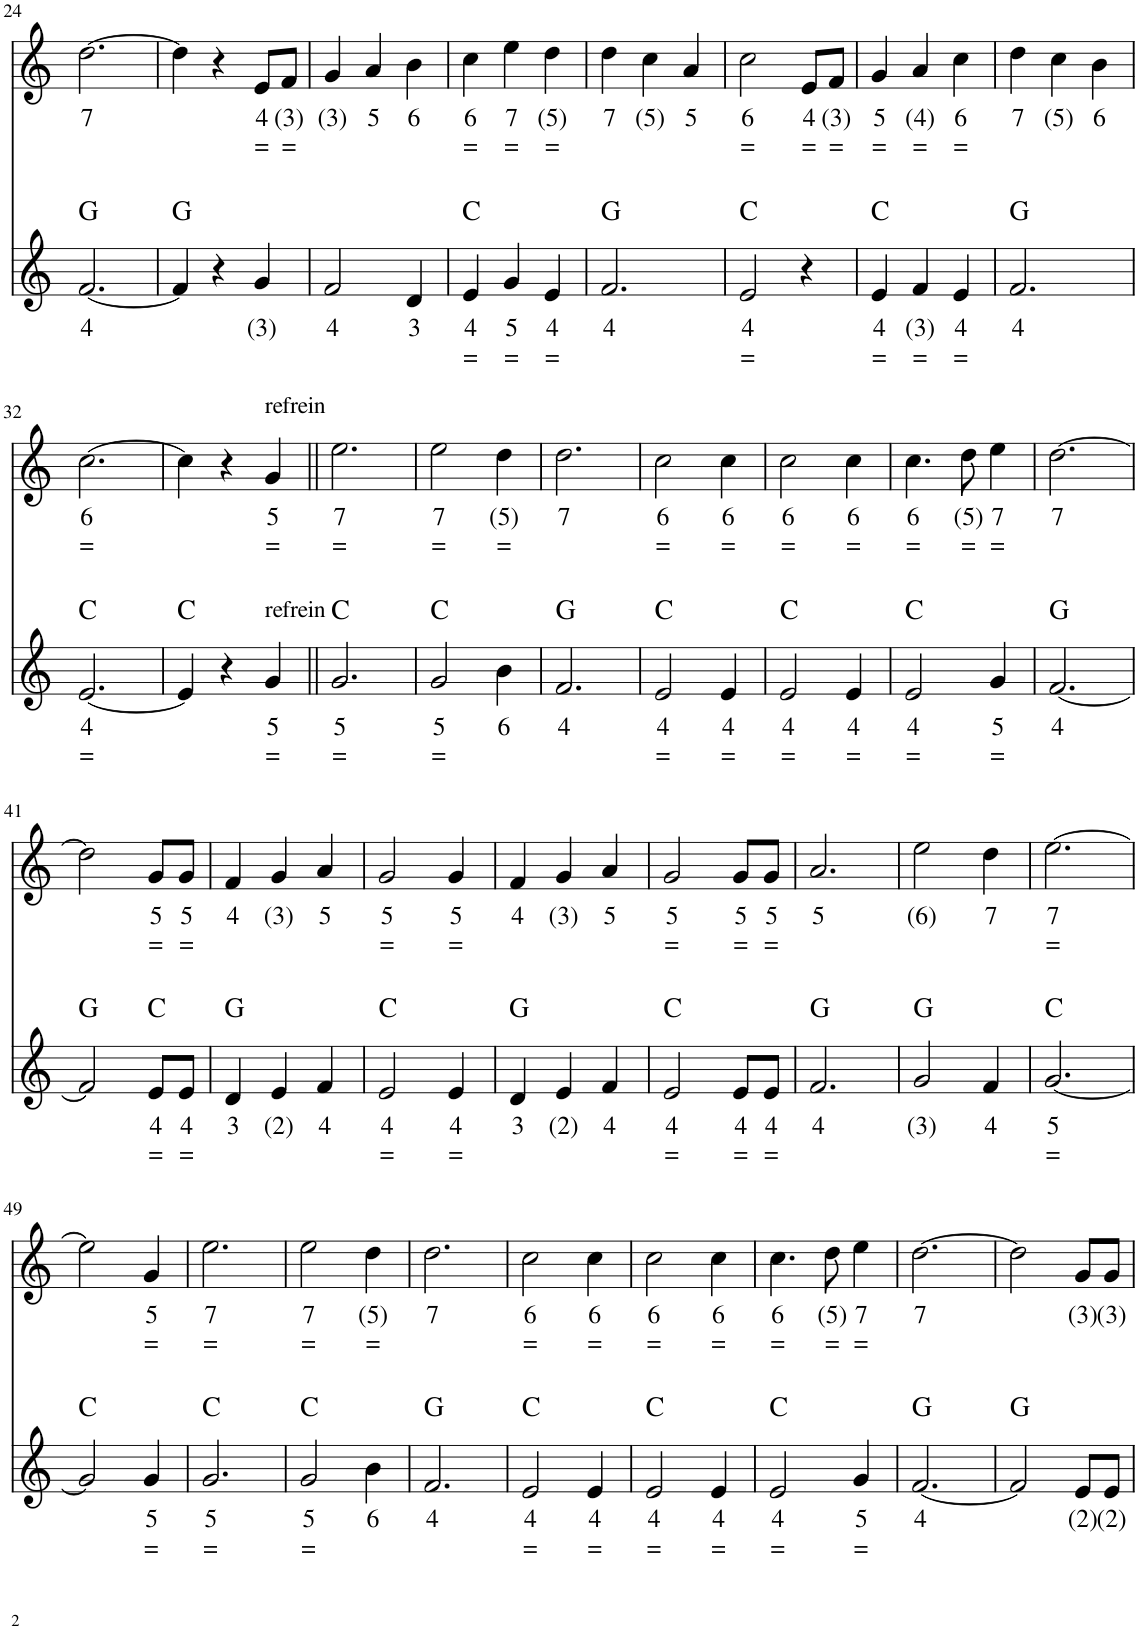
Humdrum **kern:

**kern	**text	**text	**harte	**kern	**text	**text
*part2	*part2	*part2	*part2	*part1	*part1	*part1
*staff2	*staff2	*staff2	*	*staff1	*staff1	*staff1
*I"Stem	*	*	*	*I"Stem	*	*
!!LO:PB:g=z
*clefG2	*	*	*	*clefG2	*	*
*k[]	*	*	*	*k[]	*	*
*M3/4	*	*	*	*M3/4	*	*
=24	=24	=24	=24	=24	=24	=24
!	!LO:LY:b	!	!	!	!LO:LY:b	!
[2.f/	4	.	G:maj	[2.dd\	7	.
=25	=25	=25	=25	=25	=25	=25
4f/]	.	.	G:maj	4dd\]	.	.
4r	.	.	.	4r	.	.
!	!LO:LY:b	!	!	!	!LO:LY:b	!LO:LY:b
4g/	(3)	.	.	8e/L	4	=
!	!	!	!	!	!LO:LY:b	!LO:LY:b
.	.	.	.	8f/J	(3)	=
=26	=26	=26	=26	=26	=26	=26
!	!LO:LY:b	!	!	!	!LO:LY:b	!
2f/	4	.	.	4g/	(3)	.
!	!	!	!	!	!LO:LY:b	!
.	.	.	.	4a/	5	.
!	!LO:LY:b	!	!	!	!LO:LY:b	!
4d/	3	.	.	4b\	6	.
=27	=27	=27	=27	=27	=27	=27
!	!LO:LY:b	!LO:LY:b	!	!	!LO:LY:b	!LO:LY:b
4e/	4	=	C:maj	4cc\	6	=
!	!LO:LY:b	!LO:LY:b	!	!	!LO:LY:b	!LO:LY:b
4g/	5	=	.	4ee\	7	=
!	!LO:LY:b	!LO:LY:b	!	!	!LO:LY:b	!LO:LY:b
4e/	4	=	.	4dd\	(5)	=
=28	=28	=28	=28	=28	=28	=28
!	!LO:LY:b	!	!	!	!LO:LY:b	!
2.f/	4	.	G:maj	4dd\	7	.
!	!	!	!	!	!LO:LY:b	!
.	.	.	.	4cc\	(5)	.
!	!	!	!	!	!LO:LY:b	!
.	.	.	.	4a/	5	.
=29	=29	=29	=29	=29	=29	=29
!	!LO:LY:b	!LO:LY:b	!	!	!LO:LY:b	!LO:LY:b
2e/	4	=	C:maj	2cc\	6	=
!	!	!	!	!	!LO:LY:b	!LO:LY:b
4r	.	.	.	8e/L	4	=
!	!	!	!	!	!LO:LY:b	!LO:LY:b
.	.	.	.	8f/J	(3)	=
=30	=30	=30	=30	=30	=30	=30
!	!LO:LY:b	!LO:LY:b	!	!	!LO:LY:b	!LO:LY:b
4e/	4	=	C:maj	4g/	5	=
!	!LO:LY:b	!LO:LY:b	!	!	!LO:LY:b	!LO:LY:b
4f/	(3)	=	.	4a/	(4)	=
!	!LO:LY:b	!LO:LY:b	!	!	!LO:LY:b	!LO:LY:b
4e/	4	=	.	4cc\	6	=
=31	=31	=31	=31	=31	=31	=31
!	!LO:LY:b	!	!	!	!LO:LY:b	!
2.f/	4	.	G:maj	4dd\	7	.
!	!	!	!	!	!LO:LY:b	!
.	.	.	.	4cc\	(5)	.
!	!	!	!	!	!LO:LY:b	!
.	.	.	.	4b\	6	.
!!LO:LB:g=z
=32	=32	=32	=32	=32	=32	=32
!	!LO:LY:b	!LO:LY:b	!	!	!LO:LY:b	!LO:LY:b
[2.e/	4	=	C:maj	[2.cc\	6	=
=33	=33	=33	=33	=33	=33	=33
4e/]	.	.	C:maj	4cc\]	.	.
4r	.	.	.	4r	.	.
!	!	!	!	!LO:TX:a:t=refrein	!	!
!LO:TX:a:t=refrein	!	!	!	!	!	!
!	!LO:LY:b	!LO:LY:b	!	!	!LO:LY:b	!LO:LY:b
4g/	5	=	.	4g/	5	=
=34||	=34||	=34||	=34||	=34||	=34||	=34||
!	!LO:LY:b	!LO:LY:b	!	!	!LO:LY:b	!LO:LY:b
2.g/	5	=	C:maj	2.ee\	7	=
=35	=35	=35	=35	=35	=35	=35
!	!LO:LY:b	!LO:LY:b	!	!	!LO:LY:b	!LO:LY:b
2g/	5	=	C:maj	2ee\	7	=
!	!LO:LY:b	!	!	!	!LO:LY:b	!LO:LY:b
4b\	6	.	.	4dd\	(5)	=
=36	=36	=36	=36	=36	=36	=36
!	!LO:LY:b	!	!	!	!LO:LY:b	!
2.f/	4	.	G:maj	2.dd\	7	.
=37	=37	=37	=37	=37	=37	=37
!	!LO:LY:b	!LO:LY:b	!	!	!LO:LY:b	!LO:LY:b
2e/	4	=	C:maj	2cc\	6	=
!	!LO:LY:b	!LO:LY:b	!	!	!LO:LY:b	!LO:LY:b
4e/	4	=	.	4cc\	6	=
=38	=38	=38	=38	=38	=38	=38
!	!LO:LY:b	!LO:LY:b	!	!	!LO:LY:b	!LO:LY:b
2e/	4	=	C:maj	2cc\	6	=
!	!LO:LY:b	!LO:LY:b	!	!	!LO:LY:b	!LO:LY:b
4e/	4	=	.	4cc\	6	=
=39	=39	=39	=39	=39	=39	=39
!	!LO:LY:b	!LO:LY:b	!	!	!LO:LY:b	!LO:LY:b
2e/	4	=	C:maj	4.cc\	6	=
!	!	!	!	!	!LO:LY:b	!LO:LY:b
.	.	.	.	8dd\	(5)	=
!	!LO:LY:b	!LO:LY:b	!	!	!LO:LY:b	!LO:LY:b
4g/	5	=	.	4ee\	7	=
=40	=40	=40	=40	=40	=40	=40
!	!LO:LY:b	!	!	!	!LO:LY:b	!
[2.f/	4	.	G:maj	[2.dd\	7	.
!!LO:LB:g=z
=41	=41	=41	=41	=41	=41	=41
2f/]	.	.	G:maj	2dd\]	.	.
!	!LO:LY:b	!LO:LY:b	!	!	!LO:LY:b	!LO:LY:b
8e/L	4	=	C:maj	8g/L	5	=
!	!LO:LY:b	!LO:LY:b	!	!	!LO:LY:b	!LO:LY:b
8e/J	4	=	.	8g/J	5	=
=42	=42	=42	=42	=42	=42	=42
!	!LO:LY:b	!	!	!	!LO:LY:b	!
4d/	3	.	G:maj	4f/	4	.
!	!LO:LY:b	!	!	!	!LO:LY:b	!
4e/	(2)	.	.	4g/	(3)	.
!	!LO:LY:b	!	!	!	!LO:LY:b	!
4f/	4	.	.	4a/	5	.
=43	=43	=43	=43	=43	=43	=43
!	!LO:LY:b	!LO:LY:b	!	!	!LO:LY:b	!LO:LY:b
2e/	4	=	C:maj	2g/	5	=
!	!LO:LY:b	!LO:LY:b	!	!	!LO:LY:b	!LO:LY:b
4e/	4	=	.	4g/	5	=
=44	=44	=44	=44	=44	=44	=44
!	!LO:LY:b	!	!	!	!LO:LY:b	!
4d/	3	.	G:maj	4f/	4	.
!	!LO:LY:b	!	!	!	!LO:LY:b	!
4e/	(2)	.	.	4g/	(3)	.
!	!LO:LY:b	!	!	!	!LO:LY:b	!
4f/	4	.	.	4a/	5	.
=45	=45	=45	=45	=45	=45	=45
!	!LO:LY:b	!LO:LY:b	!	!	!LO:LY:b	!LO:LY:b
2e/	4	=	C:maj	2g/	5	=
!	!LO:LY:b	!LO:LY:b	!	!	!LO:LY:b	!LO:LY:b
8e/L	4	=	.	8g/L	5	=
!	!LO:LY:b	!LO:LY:b	!	!	!LO:LY:b	!LO:LY:b
8e/J	4	=	.	8g/J	5	=
=46	=46	=46	=46	=46	=46	=46
!	!LO:LY:b	!	!	!	!LO:LY:b	!
2.f/	4	.	G:maj	2.a/	5	.
=47	=47	=47	=47	=47	=47	=47
!	!LO:LY:b	!	!	!	!LO:LY:b	!
2g/	(3)	.	G:maj	2ee\	(6)	.
!	!LO:LY:b	!	!	!	!LO:LY:b	!
4f/	4	.	.	4dd\	7	.
=48	=48	=48	=48	=48	=48	=48
!	!LO:LY:b	!LO:LY:b	!	!	!LO:LY:b	!LO:LY:b
[2.g/	5	=	C:maj	[2.ee\	7	=
!!LO:LB:g=z
=49	=49	=49	=49	=49	=49	=49
2g/]	.	.	C:maj	2ee\]	.	.
!	!LO:LY:b	!LO:LY:b	!	!	!LO:LY:b	!LO:LY:b
4g/	5	=	.	4g/	5	=
=50	=50	=50	=50	=50	=50	=50
!	!LO:LY:b	!LO:LY:b	!	!	!LO:LY:b	!LO:LY:b
2.g/	5	=	C:maj	2.ee\	7	=
=51	=51	=51	=51	=51	=51	=51
!	!LO:LY:b	!LO:LY:b	!	!	!LO:LY:b	!LO:LY:b
2g/	5	=	C:maj	2ee\	7	=
!	!LO:LY:b	!	!	!	!LO:LY:b	!LO:LY:b
4b\	6	.	.	4dd\	(5)	=
=52	=52	=52	=52	=52	=52	=52
!	!LO:LY:b	!	!	!	!LO:LY:b	!
2.f/	4	.	G:maj	2.dd\	7	.
=53	=53	=53	=53	=53	=53	=53
!	!LO:LY:b	!LO:LY:b	!	!	!LO:LY:b	!LO:LY:b
2e/	4	=	C:maj	2cc\	6	=
!	!LO:LY:b	!LO:LY:b	!	!	!LO:LY:b	!LO:LY:b
4e/	4	=	.	4cc\	6	=
=54	=54	=54	=54	=54	=54	=54
!	!LO:LY:b	!LO:LY:b	!	!	!LO:LY:b	!LO:LY:b
2e/	4	=	C:maj	2cc\	6	=
!	!LO:LY:b	!LO:LY:b	!	!	!LO:LY:b	!LO:LY:b
4e/	4	=	.	4cc\	6	=
=55	=55	=55	=55	=55	=55	=55
!	!LO:LY:b	!LO:LY:b	!	!	!LO:LY:b	!LO:LY:b
2e/	4	=	C:maj	4.cc\	6	=
!	!	!	!	!	!LO:LY:b	!LO:LY:b
.	.	.	.	8dd\	(5)	=
!	!LO:LY:b	!LO:LY:b	!	!	!LO:LY:b	!LO:LY:b
4g/	5	=	.	4ee\	7	=
=56	=56	=56	=56	=56	=56	=56
!	!LO:LY:b	!	!	!	!LO:LY:b	!
[2.f/	4	.	G:maj	[2.dd\	7	.
=57	=57	=57	=57	=57	=57	=57
2f/]	.	.	G:maj	2dd\]	.	.
!	!LO:LY:b	!	!	!	!LO:LY:b	!
8e/L	(2)	.	.	8g/L	(3)	.
!	!LO:LY:b	!	!	!	!LO:LY:b	!
8e/J	(2)	.	.	8g/J	(3)	.
=	=	=	=	=	=	=
*-	*-	*-	*-	*-	*-	*-
